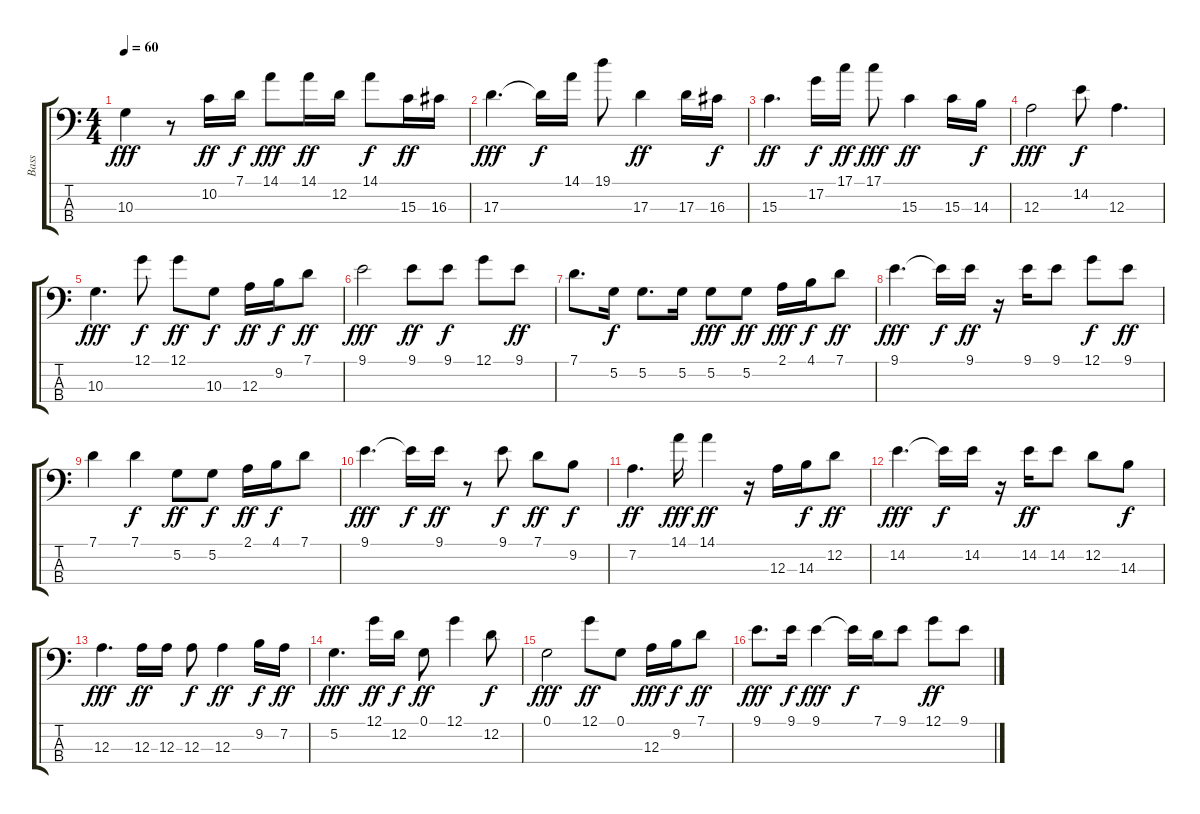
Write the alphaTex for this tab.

\track ("Bass" "Bass") {instrument electricbasspick}
\staff {score tabs}
\tuning (G2 D2 A1 E1) {hide}
\ts (4 4)
\tempo 60
\clef f4
\ks c
10.3.4{dy fff} r.8 10.2.16{dy ff} 7.1.16{dy f} 14.1.8{dy fff} 14.1.16{dy ff} 12.2.16 14.1.8{dy f} 15.3.16{dy ff} 16.3.16 |
17.3.4{d dy fff} 17.3{t}.16{dy f} 14.1.16 19.1.8 17.3.4{dy ff} 17.3.16 16.3.16{dy f} |
15.3.4{d dy ff} 17.2.16{dy f} 17.1.16{dy ff} 17.1.8{dy fff} 15.3.4{dy ff} 15.3.16 14.3.16{dy f} |
12.3.2{dy fff} 14.2.8{dy f} 12.3.4{d} |
10.3.4{d dy fff} 12.1.8{dy f} 12.1.8{dy ff} 10.3.8{dy f} 12.3.16{dy ff} 9.2.16{dy f} 7.1.8{dy ff} |
9.1.2{dy fff} 9.1.8{dy ff} 9.1.8{dy f} 12.1.8 9.1.8{dy ff} |
7.1.8{d} 5.2.16{dy f} 5.2.8{d} 5.2.16 5.2.8{dy fff} 5.2.8{dy ff} 2.1.16{dy fff} 4.1.16{dy f} 7.1.8{dy ff} |
9.1.4{d dy fff} 9.1{t}.16{dy f} 9.1.16{dy ff} r.16 9.1.16 9.1.8 12.1.8{dy f} 9.1.8{dy ff} |
7.1.4 7.1.4{dy f} 5.2.8{dy ff} 5.2.8{dy f} 2.1.16{dy ff} 4.1.16{dy f} 7.1.8 |
9.1.4{d dy fff} 9.1{t}.16{dy f} 9.1.16{dy ff} r.8 9.1.8{dy f} 7.1.8{dy ff} 9.2.8{dy f} |
7.2.4{d dy ff} 14.1.16{dy fff} 14.1.4{dy ff} r.16 12.3.16 14.3.16{dy f} 12.2.8{dy ff} |
14.2.4{d dy fff} 14.2{t}.16{dy f} 14.2.16 r.16 14.2.16{dy ff} 14.2.8 12.2.8 14.3.8{dy f} |
12.3.4{d dy fff} 12.3.16{dy ff} 12.3.16 12.3.8{dy f} 12.3.4{dy ff} 9.2.16{dy f} 7.2.16{dy ff} |
5.2.4{d dy fff} 12.1.16{dy ff} 12.2.16{dy f} 0.1.8{dy ff} 12.1.4 12.2.8{dy f} |
0.1.2{dy fff} 12.1.8{dy ff} 0.1.8 12.3.16{dy fff} 9.2.16{dy f} 7.1.8{dy ff} |
9.1.8{d dy fff} 9.1.16{dy f} 9.1.4{dy fff} 9.1{t}.16{dy f} 7.1.16 9.1.8 12.1.8{dy ff} 9.1.8
